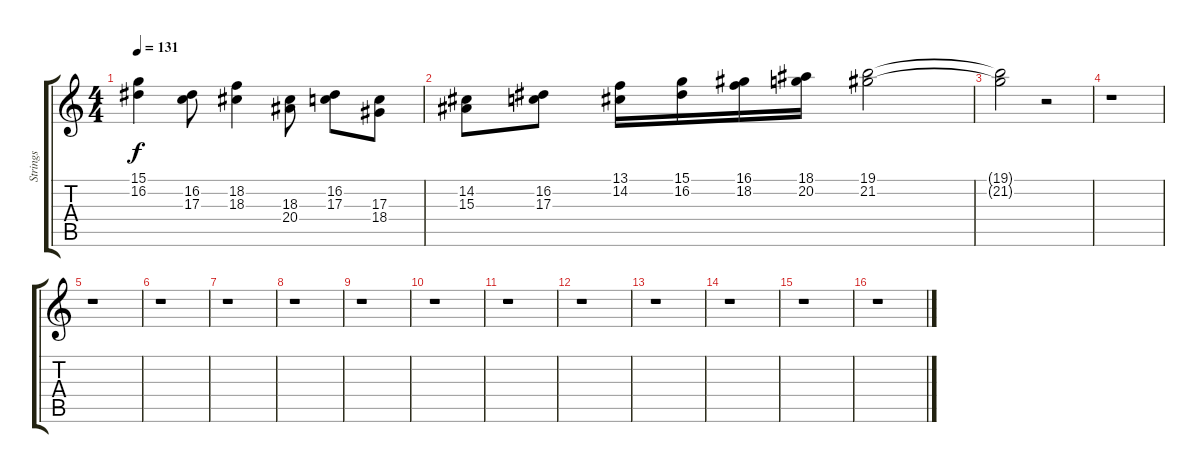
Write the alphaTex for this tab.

\track ("Strings" "Strings") {instrument stringensemble1}
\staff {score tabs}
\tuning (E4 B3 G3 D3 A2 E2) {hide}
\ts (4 4)
\tempo 131
\clef g2
\ks c
(15.1 16.2).4{dy f} (16.2 17.3).8 (18.2 18.3).4 (18.3 20.4).8 (16.2 17.3).8 (17.3 18.4).8 |
(14.2 15.3).8 (16.2 17.3).8 (13.1 14.2).16 (15.1 16.2).16 (16.1 18.2).16 (18.1 20.2).16 (19.1 21.2).2 |
(19.1{t} 21.2{t}).2 r.2 |
r.1 |
r.1 |
r.1 |
r.1 |
r.1 |
r.1 |
r.1 |
r.1 |
r.1 |
r.1 |
r.1 |
r.1 |
r.1
